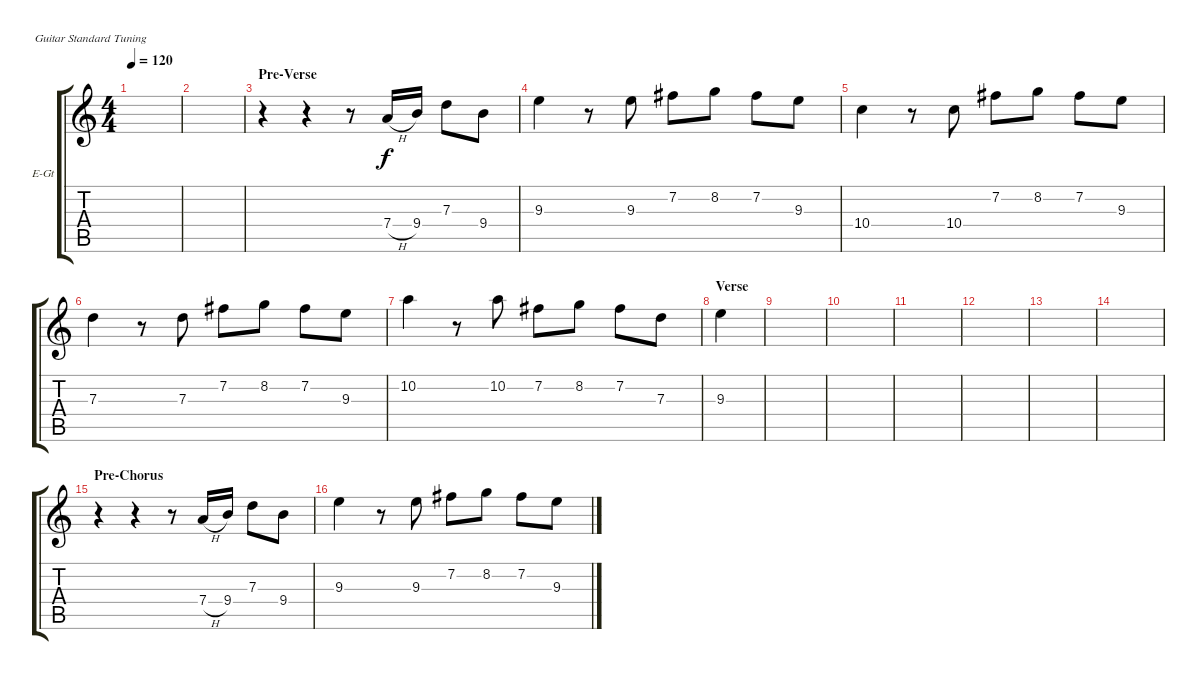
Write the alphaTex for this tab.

\defaultSystemsLayout 4
\bracketExtendMode groupsimilarinstruments
\firstSystemTrackNameOrientation horizontal
\otherSystemsTrackNameOrientation horizontal
\track ("Lead Gt" "E-Gt") {instrument overdrivenguitar}
\staff {score tabs}
\tuning (E4 B3 G3 D3 A2 E2)
\ts (4 4)
\tempo 120
\clef g2
\scale
0.333333
\ks c
|
\scale
0.333333 |
\section ("" "Pre-Verse")
\scale
0.333333 r.4 r.4 r.8 7.4{h}.16 9.4.16 7.3.8 9.4.8 |
\scale
0.333333 9.3.4 r.8 9.3.8 7.2.8 8.2.8 7.2.8 9.3.8 |
\scale
0.333333 10.4.4 r.8 10.4.8 7.2.8 8.2.8 7.2.8 9.3.8 |
\scale
0.333333 7.3.4 r.8 7.3.8 7.2.8 8.2.8 7.2.8 9.3.8 |
\scale
0.333333 10.2.4 r.8 10.2.8 7.2.8 8.2.8 7.2.8 7.3.8 |
\section ("" "Verse")
\scale
0.333333 9.3.4 |
\scale
0.333333 |
\scale
0.333333 |
\scale
0.333333 |
\scale
0.333333 |
\scale
0.333333 |
\scale
0.333333 |
\section ("" "Pre-Chorus")
\scale
0.333333 r.4 r.4 r.8 7.4{h}.16 9.4.16 7.3.8 9.4.8 |
\scale
0.333333 9.3.4 r.8 9.3.8 7.2.8 8.2.8 7.2.8 9.3.8
